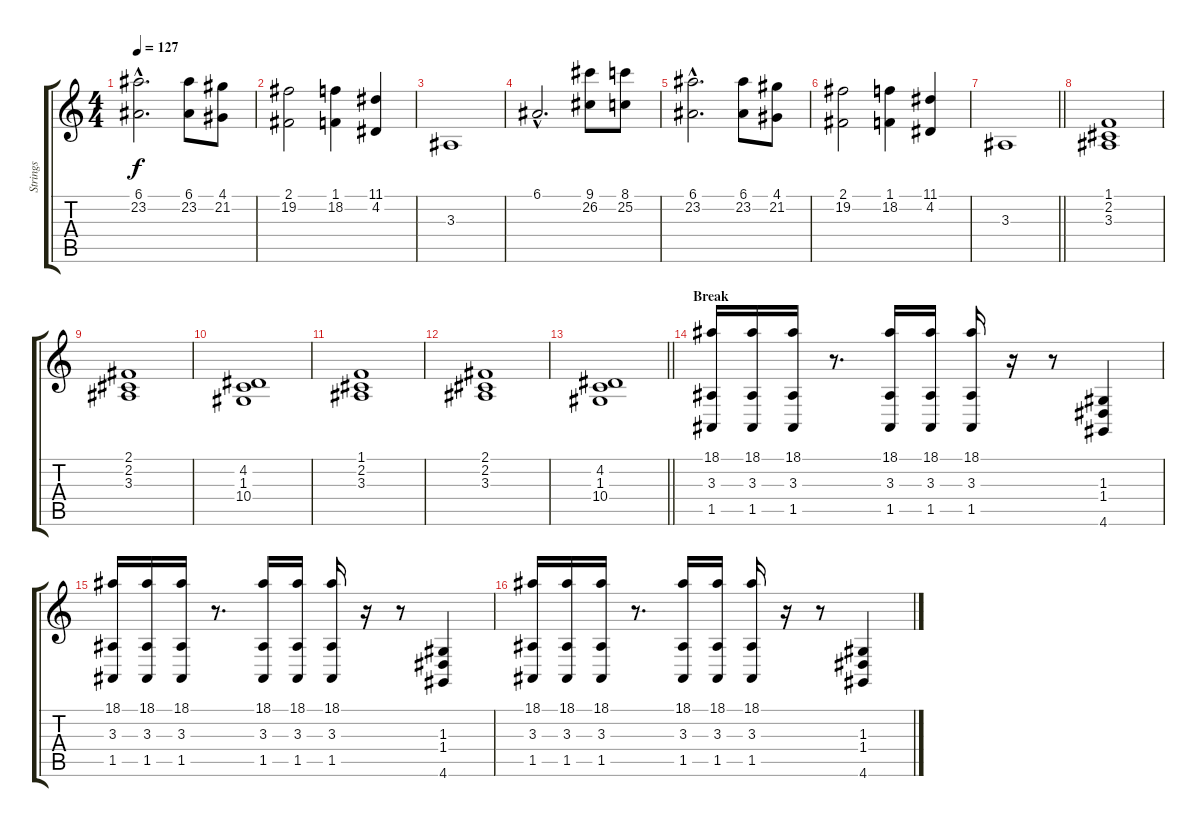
\track ("Strings" "Strings") {instrument stringensemble1}
\staff {score tabs}
\tuning (E4 B3 G3 D3 A2 E2) {hide}
\ts (4 4)
\tempo 127
\clef g2
\ks c
(6.1{hac} 23.2{hac}).2{d dy f} (6.1 23.2).8 (4.1 21.2).8 |
(2.1 19.2).2 (1.1 18.2).4 (11.1 4.2).4 |
3.3.1 |
6.1{hac}.2{d} (9.1 26.2).8 (8.1 25.2).8 |
(6.1{hac} 23.2{hac}).2{d} (6.1 23.2).8 (4.1 21.2).8 |
(2.1 19.2).2 (1.1 18.2).4 (11.1 4.2).4 |
\barLineRight lightlight
3.3.1 |
\section ("" "")
(1.1 2.2 3.3).1{volume 8 instrument stringensemble2} |
(2.1 2.2 3.3).1 |
(4.2 1.3 10.4).1 |
(1.1 2.2 3.3).1 |
(2.1 2.2 3.3).1 |
\barLineRight lightlight
(4.2 1.3 10.4).1 |
\section ("" "Break")
(18.1 3.3 1.5).16{volume 13 instrument stringensemble1} (18.1 3.3 1.5).16 (18.1 3.3 1.5).16 r.8{d} (18.1 3.3 1.5).16 (18.1 3.3 1.5).16 (18.1 3.3 1.5).16 r.16 r.8 (1.3 1.4 4.6).4 |
(18.1 3.3 1.5).16 (18.1 3.3 1.5).16 (18.1 3.3 1.5).16 r.8{d} (18.1 3.3 1.5).16 (18.1 3.3 1.5).16 (18.1 3.3 1.5).16 r.16 r.8 (1.3 1.4 4.6).4 |
(18.1 3.3 1.5).16 (18.1 3.3 1.5).16 (18.1 3.3 1.5).16 r.8{d} (18.1 3.3 1.5).16 (18.1 3.3 1.5).16 (18.1 3.3 1.5).16 r.16 r.8 (1.3 1.4 4.6).4
